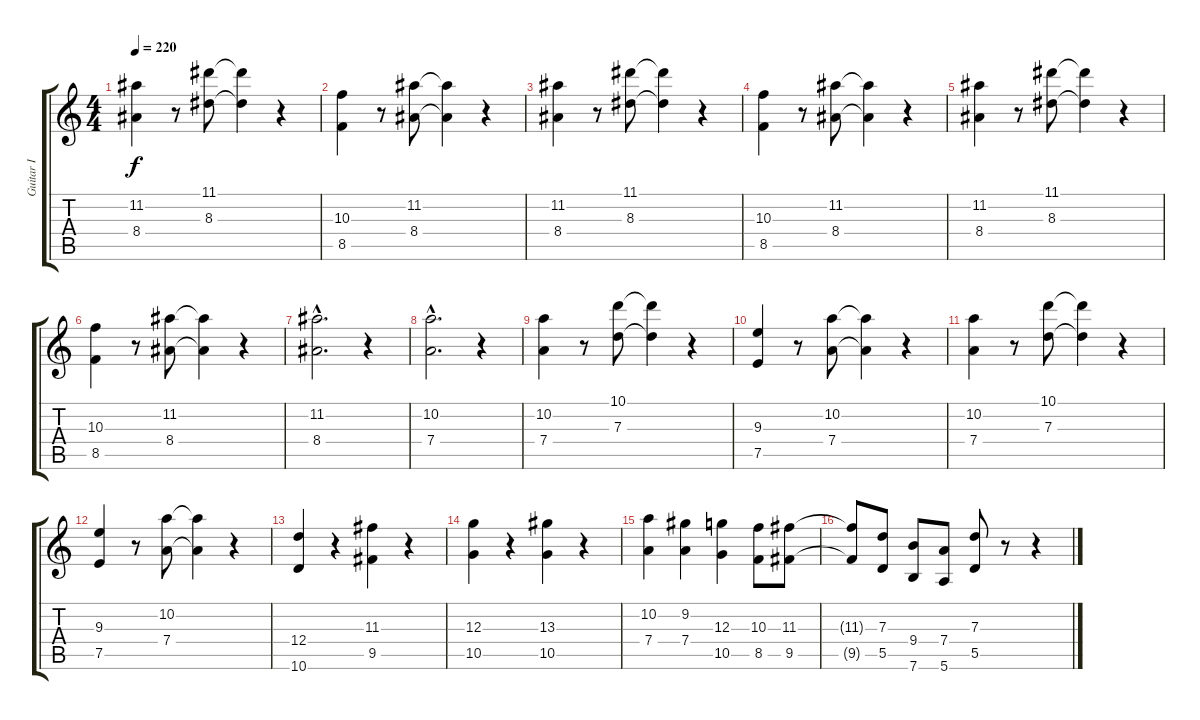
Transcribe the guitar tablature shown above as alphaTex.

\track ("Guitar I" "Guitar I") {instrument acousticguitarsteel}
\staff {score tabs}
\tuning (E4 B3 G3 D3 A2 E2) {hide}
\ts (4 4)
\tempo 220
\clef g2
\ks c
(11.2 8.4).4{dy f} r.8 (11.1 8.3).8 (11.1{t} 8.3{t}).4 r.4 |
(10.3 8.5).4 r.8 (11.2 8.4).8 (11.2{t} 8.4{t}).4 r.4 |
(11.2 8.4).4 r.8 (11.1 8.3).8 (11.1{t} 8.3{t}).4 r.4 |
(10.3 8.5).4 r.8 (11.2 8.4).8 (11.2{t} 8.4{t}).4 r.4 |
(11.2 8.4).4 r.8 (11.1 8.3).8 (11.1{t} 8.3{t}).4 r.4 |
(10.3 8.5).4 r.8 (11.2 8.4).8 (11.2{t} 8.4{t}).4 r.4 |
(11.2{hac} 8.4{hac}).2{d} r.4 |
(10.2{hac} 7.4{hac}).2{d} r.4 |
(10.2 7.4).4 r.8 (10.1 7.3).8 (10.1{t} 7.3{t}).4 r.4 |
(9.3 7.5).4 r.8 (10.2 7.4).8 (10.2{t} 7.4{t}).4 r.4 |
(10.2 7.4).4 r.8 (10.1 7.3).8 (10.1{t} 7.3{t}).4 r.4 |
(9.3 7.5).4 r.8 (10.2 7.4).8 (10.2{t} 7.4{t}).4 r.4 |
(12.4 10.6).4 r.4 (11.3 9.5).4 r.4 |
(12.3 10.5).4 r.4 (13.3 10.5).4 r.4 |
(10.2 7.4).4 (9.2 7.4).4 (12.3 10.5).4 (10.3 8.5).8 (11.3 9.5).8 |
(11.3{t} 9.5{t}).8 (7.3 5.5).8 (9.4 7.6).8 (7.4 5.6).8 (7.3 5.5).8 r.8 r.4
